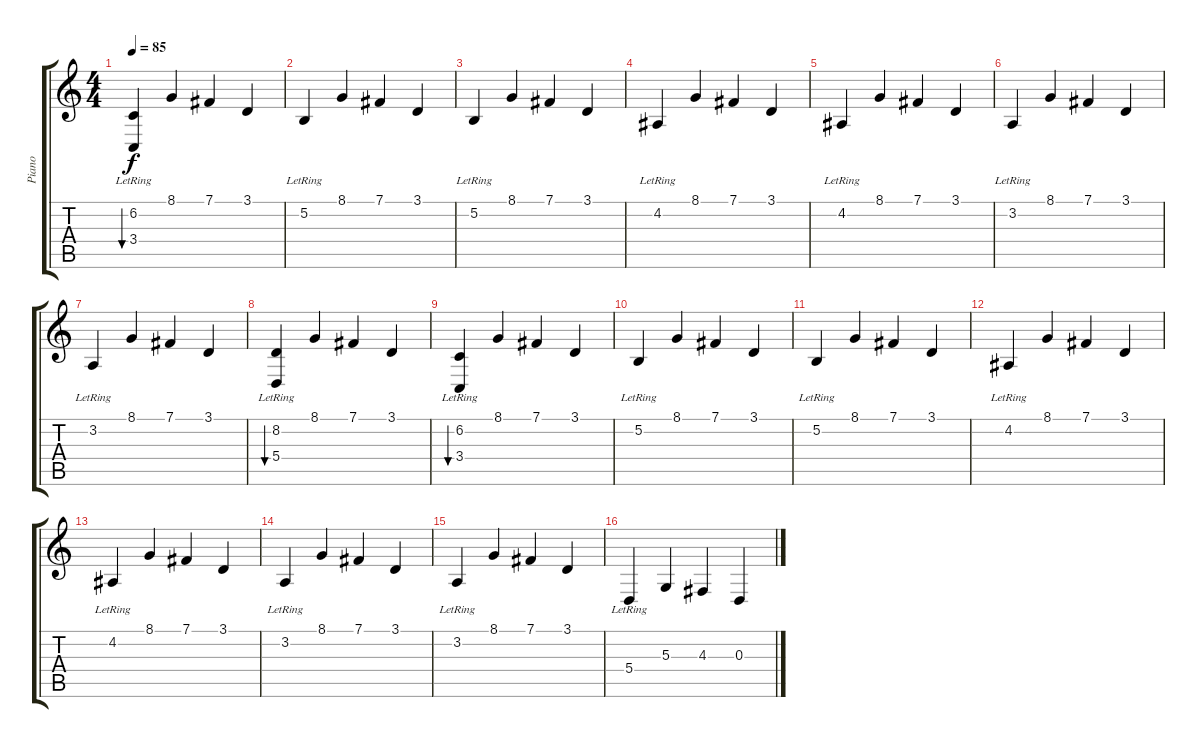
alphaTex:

\track ("Piano" "Piano") {instrument brightacousticpiano}
\staff {score tabs}
\tuning (B3 Gb3 D3 A2 E2 B1) {hide}
\ts (4 4)
\tempo 85
\clef g2
\ks c
(6.2{lr} 3.4{lr}).4{bu 240 dy f} 8.1.4 7.1.4 3.1.4 |
5.2{lr}.4 8.1.4 7.1.4 3.1.4 |
5.2{lr}.4 8.1.4 7.1.4 3.1.4 |
4.2{lr}.4 8.1.4 7.1.4 3.1.4 |
4.2{lr}.4 8.1.4 7.1.4 3.1.4 |
3.2{lr}.4 8.1.4 7.1.4 3.1.4 |
3.2{lr}.4 8.1.4 7.1.4 3.1.4 |
(8.2{lr} 5.4{lr}).4{bu 120} 8.1.4 7.1.4 3.1.4 |
(6.2{lr} 3.4{lr}).4{bu 240} 8.1.4 7.1.4 3.1.4 |
5.2{lr}.4 8.1.4 7.1.4 3.1.4 |
5.2{lr}.4 8.1.4 7.1.4 3.1.4 |
4.2{lr}.4 8.1.4 7.1.4 3.1.4 |
4.2{lr}.4 8.1.4 7.1.4 3.1.4 |
3.2{lr}.4 8.1.4 7.1.4 3.1.4 |
3.2{lr}.4 8.1.4 7.1.4 3.1.4 |
5.4{lr}.4 5.3.4 4.3.4 0.3.4
